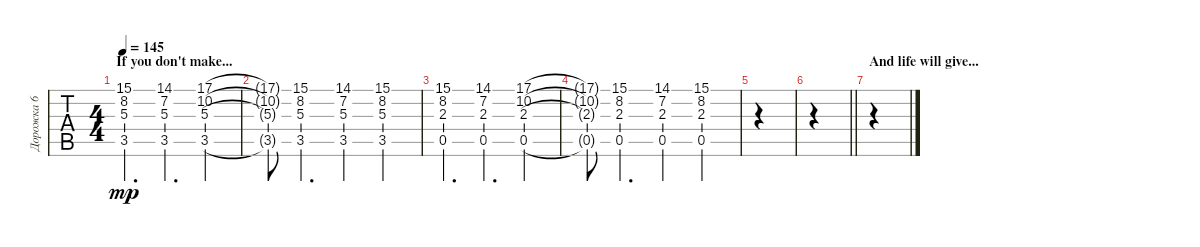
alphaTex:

\track ("Дорожка 6" "Дорожка 6") {instrument lead2sawtooth}
\staff {tabs}
\tuning (D4 A3 F3 Db3 G2 D2) {hide}
\ts (4 4)
\section ("" "If you don't make...")
\tempo 145
\clef g2
\ks c
(15.1 8.2 5.3 3.5).4{d dy mp} (14.1 7.2 5.3 3.5).4{d} (17.1 10.2 5.3 3.5).4 |
(17.1{t} 10.2{t} 5.3{t} 3.5{t}).8 (15.1 8.2 5.3 3.5).4{d} (14.1 7.2 5.3 3.5).4 (15.1 8.2 5.3 3.5).4 |
(15.1 8.2 2.3 0.5).4{d} (14.1 7.2 2.3 0.5).4{d} (17.1 10.2 2.3 0.5).4 |
(17.1{t} 10.2{t} 2.3{t} 0.5{t}).8 (15.1 8.2 2.3 0.5).4{d} (14.1 7.2 2.3 0.5).4 (15.1 8.2 2.3 0.5).4 |
|
\barLineRight lightlight
|
\section ("" "And life will give...")
